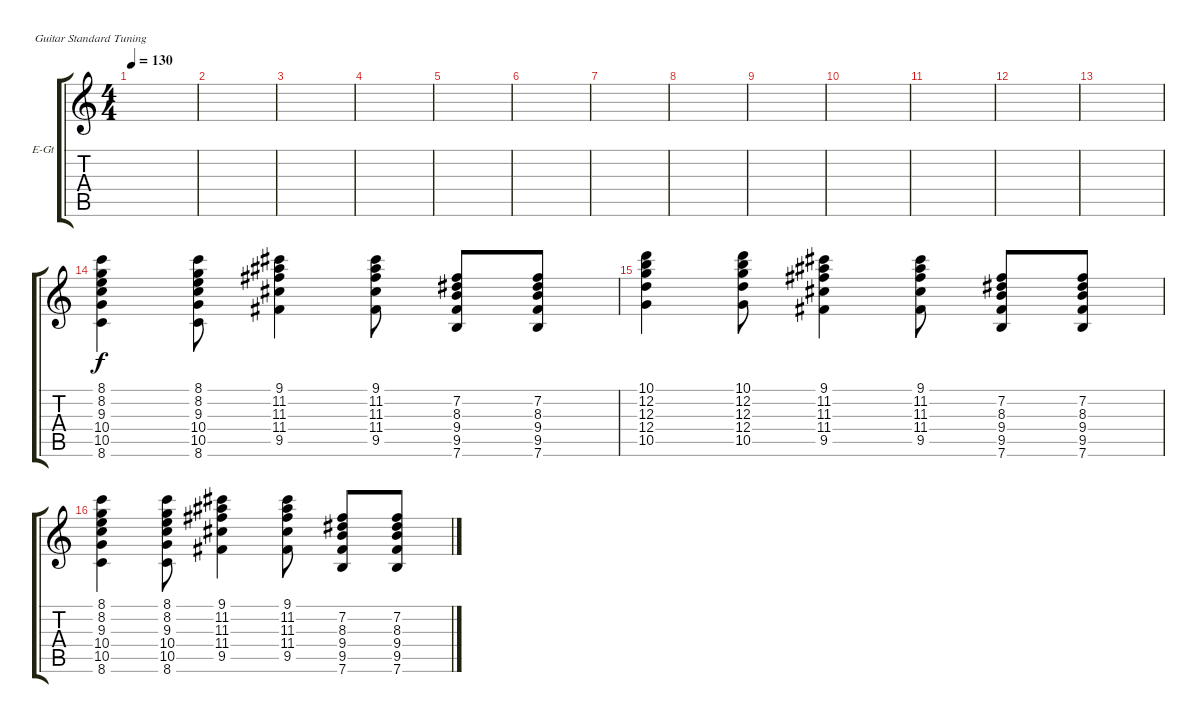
\defaultSystemsLayout 4
\bracketExtendMode groupsimilarinstruments
\firstSystemTrackNameOrientation horizontal
\otherSystemsTrackNameOrientation horizontal
\track ("Electric Guitar" "E-Gt") {instrument distortionguitar}
\staff {score tabs}
\tuning (E4 B3 G3 D3 A2 E2)
\ts (4 4)
\tempo 130
\clef g2
\scale
0.333333
\ks c
|
\scale
0.333333 |
\scale
0.333333 |
\scale
0.333333 |
\scale
0.333333 |
\scale
0.333333 |
\scale
0.333333 |
\scale
0.333333 |
\scale
0.333333 |
\scale
0.333333 |
\scale
0.333333 |
\scale
0.333333 |
\scale
0.333333 |
\scale
0.333333 (8.6 10.5 10.4 9.3 8.2 8.1).4 (8.6 10.5 10.4 9.3 8.2 8.1).8 (9.5 11.4 11.3 11.2 9.1).4 (9.5 11.4 11.3 11.2 9.1).8 (7.6 9.5 9.4 8.3 7.2).8 (7.6 9.5 9.4 8.3 7.2).8 |
\scale
0.333333 (10.5 12.4 12.3 12.2 10.1).4 (10.5 12.4 12.3 12.2 10.1).8 (9.5 11.4 11.3 11.2 9.1).4 (9.5 11.4 11.3 11.2 9.1).8 (7.6 9.5 9.4 8.3 7.2).8 (7.6 9.5 9.4 8.3 7.2).8 |
\scale
0.333333 (8.6 10.5 10.4 9.3 8.2 8.1).4 (8.6 10.5 10.4 9.3 8.2 8.1).8 (9.5 11.4 11.3 11.2 9.1).4 (9.5 11.4 11.3 11.2 9.1).8 (7.6 9.5 9.4 8.3 7.2).8 (7.6 9.5 9.4 8.3 7.2).8
